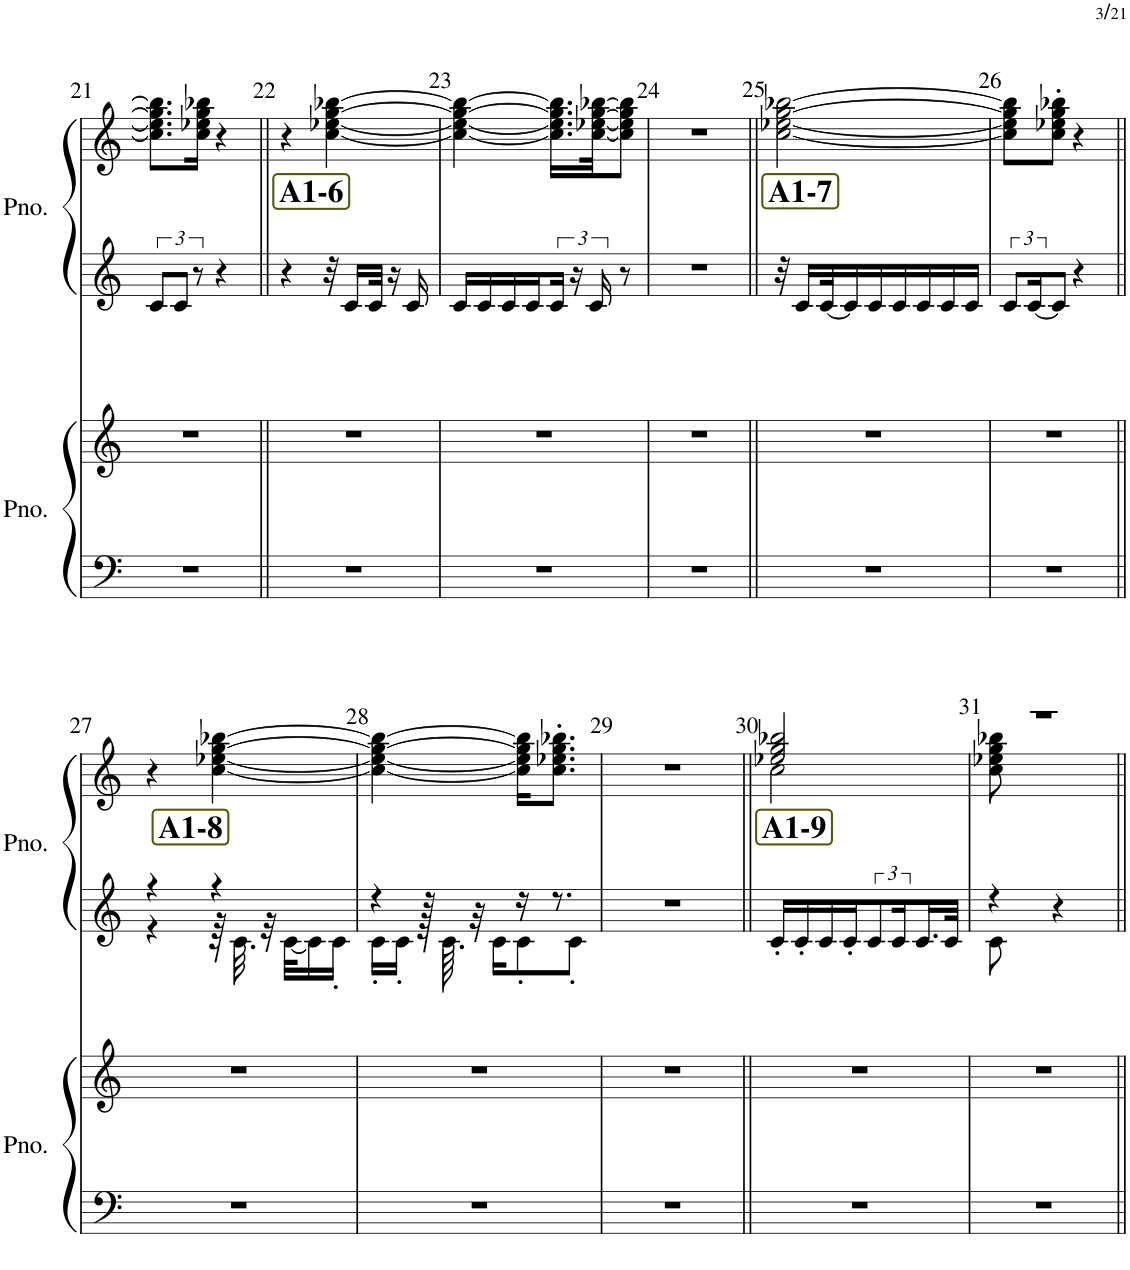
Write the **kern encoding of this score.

**kern	**kern	**kern	**kern
*part2	*part2	*part1	*part1
*staff4	*staff3	*staff2	*staff1
*I"ピアノ	*	*I"ピアノ	*
!!LO:PB:g=z
*clefF4	*clefG2	*clefG2	*clefG2
*k[]	*k[]	*k[]	*k[]
*M4/8	*M4/8	*M4/8	*M4/8
=21	=21	=21	=21
2r	2r	12c/L	8.cc\] 8.ee-\] 8.gg\] 8.bb-\]L
.	.	12c/J	.
.	.	12r	.
.	.	.	16cc\ 16ee-X\ 16gg\ 16bb-X\Jk
.	.	4r	4r
!!LO:REH:place=s1:b:B:cj:fs=15:t=A1-6
=22||	=22||	=22||	=22||
2r	2r	4r	4r
.	.	32r	[4cc\ [4ee-X\ [4gg\ [4bb-X\
.	.	16c/LL	.
.	.	32c/JJk	.
.	.	16r	.
.	.	16c/	.
=23	=23	=23	=23
2r	2r	16c/LL	4cc\_ 4ee-\_ 4gg\_ 4bb-\_
.	.	16c/	.
.	.	16c/	.
.	.	16c/	.
.	.	24c/JJ	16.cc\] 16.ee-\] 16.gg\] 16.bb-\]LL
.	.	24r	.
.	.	24c/	.
.	.	.	[32cc\ [32ee-X\ [32gg\ [32bb-X\JK
.	.	8r	8cc\] 8ee-\] 8gg\] 8bb-\]J
=24	=24	=24	=24
2r	2r	2r	2r
!!LO:REH:place=s1:b:B:cj:fs=15:t=A1-7
=25||	=25||	=25||	=25||
2r	2r	32r	[2cc\ [2ee-X\ [2gg\ [2bb-X\
.	.	16c/LL	.
.	.	[32c/K	.
.	.	16c/]	.
.	.	16c/	.
.	.	16c/	.
.	.	16c/	.
.	.	16c/	.
.	.	16c/JJ	.
=26	=26	=26	=26
2r	2r	12c/L	8cc\] 8ee-\] 8gg\] 8bb-\]L
.	.	[24c/K	.
.	.	8c/J]	8cc\' 8ee-X\' 8gg\' 8bb-X\'J
.	.	4r	4r
!!LO:LB:g=z
!!LO:REH:place=s1:b:B:cj:fs=15:t=A1-8
=27||	=27||	=27||	=27||
*	*	*^	*
2r	2r	4r	4r	4r
.	.	4r	64r	[4cc\ [4ee-X\ [4gg\ [4bb-X\
.	.	.	32.c\	.
.	.	.	32r	.
.	.	.	[32c\KLL	.
.	.	.	16c\]	.
.	.	.	16c'\JJ	.
=28	=28	=28	=28	=28
2r	2r	4r	16c'\LL	4cc\_ 4ee-\_ 4gg\_ 4bb-\_
.	.	.	16c'\JJ	.
.	.	.	128r	.
.	.	.	64.c\	.
.	.	.	32r	.
.	.	.	16c\KL	.
.	.	16r	8c'\	16cc\] 16ee-\] 16gg\] 16bb-\]KL
.	.	8.r	.	8.cc\' 8.ee-X\' 8.gg\' 8.bb-X\'J
.	.	.	8c'\J	.
*	*	*v	*v	*
=29	=29	=29	=29
2r	2r	2r	2r
!!LO:REH:place=s1:b:B:cj:fs=15:t=A1-9
=30||	=30||	=30||	=30||
*	*	*	*^
2r	2r	16c'/LL	2ee-X/ 2gg/ 2bb-X/	2cc\
.	.	16c'/	.	.
.	.	16c/	.	.
.	.	16c'/J	.	.
.	.	12c/	.	.
.	.	24c/L	.	.
.	.	16.c/	.	.
.	.	32c/JJk	.	.
=31	=31	=31	=31	=31
*	*	*^	*	*
2r	2r	4r	8c\	2r	8cc\ 8ee-X\ 8gg\ 8bb-X\
.	.	.	4.ryy	.	4.ryy
.	.	4r	.	.	.
*	*	*v	*v	*	*
*	*	*	*v	*v
=||	=||	=||	=||
*-	*-	*-	*-
